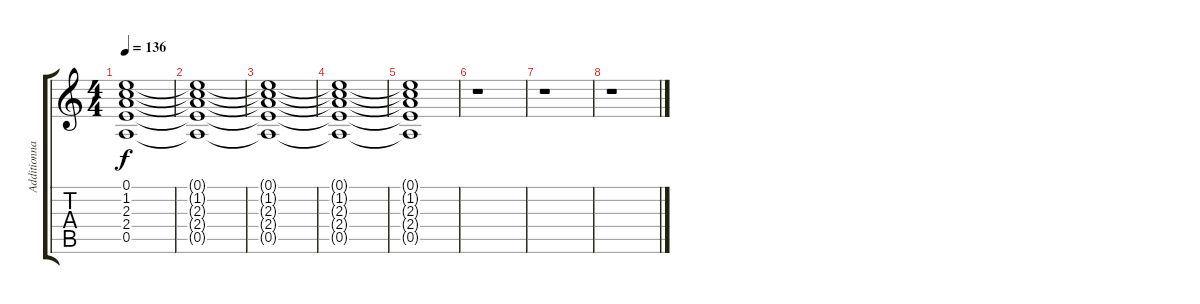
\track ("Additionnal Guitar" "Additionna") {instrument acousticguitarsteel}
\staff {score tabs}
\tuning (E4 B3 G3 D3 A2 E2) {hide}
\ts (4 4)
\tempo 136
\clef g2
\ks c
(0.1{t} 1.2{t} 2.3{t} 2.4{t} 0.5{t}).1{dy f} |
(0.1{t} 1.2{t} 2.3{t} 2.4{t} 0.5{t}).1 |
(0.1{t} 1.2{t} 2.3{t} 2.4{t} 0.5{t}).1 |
(0.1{t} 1.2{t} 2.3{t} 2.4{t} 0.5{t}).1 |
(0.1{t} 1.2{t} 2.3{t} 2.4{t} 0.5{t}).1 |
r.1 |
r.1 |
r.1
